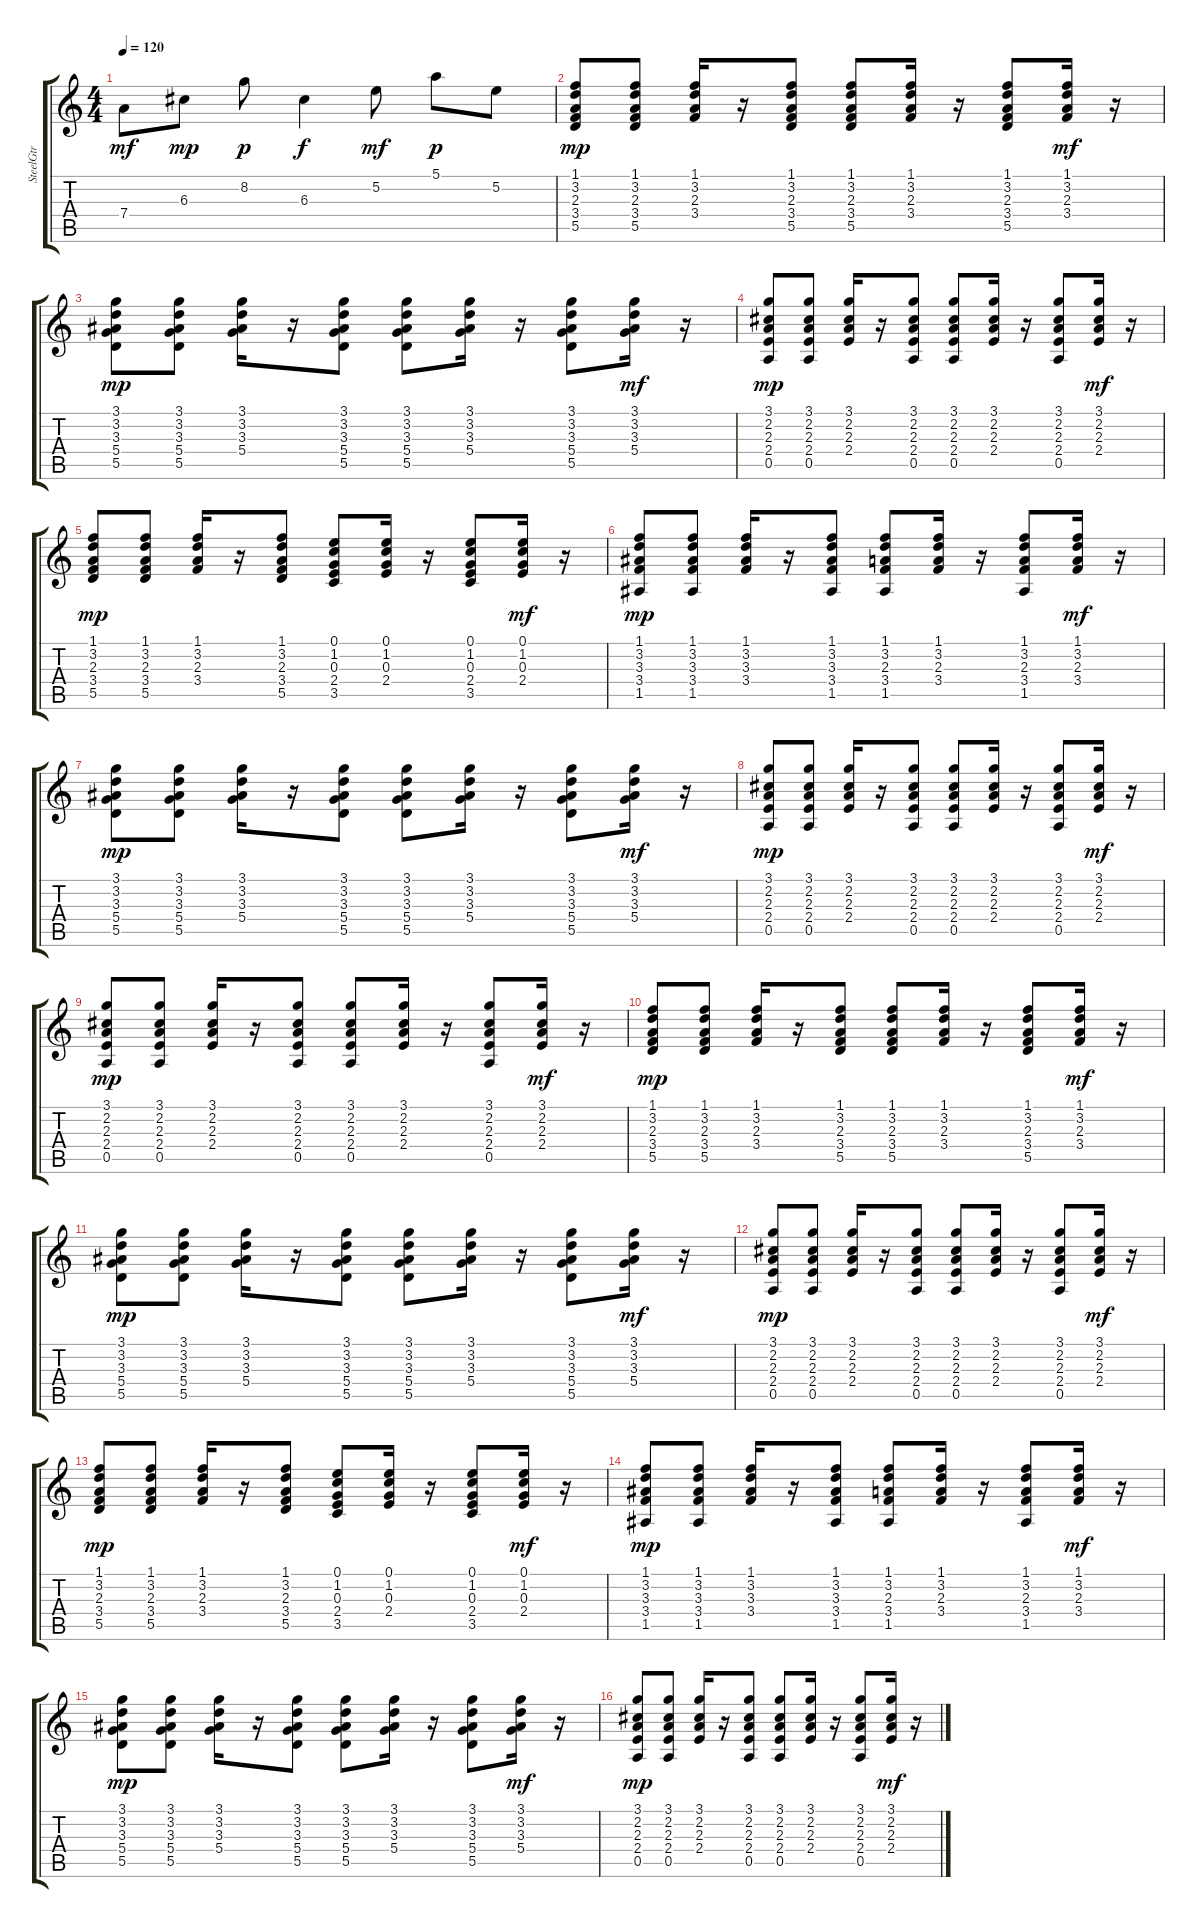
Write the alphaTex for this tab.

\track ("SteelGtr" "SteelGtr") {instrument acousticguitarsteel}
\staff {score tabs}
\tuning (E4 B3 G3 D3 A2 E2) {hide}
\ts (4 4)
\tempo 120
\clef g2
\ks c
7.4.8{dy mf} 6.3.8{dy mp} 8.2.8{dy p} 6.3.4{dy f} 5.2.8{dy mf} 5.1.8{dy p} 5.2.8 |
(1.1 3.2 2.3 3.4 5.5).8{dy mp} (1.1 3.2 2.3 3.4 5.5).8 (1.1 3.2 2.3 3.4).16 r.16 (1.1 3.2 2.3 3.4 5.5).8 (1.1 3.2 2.3 3.4 5.5).8 (1.1 3.2 2.3 3.4).16 r.16 (1.1 3.2 2.3 3.4 5.5).8 (1.1 3.2 2.3 3.4).16{dy mf} r.16 |
(3.1 3.2 3.3 5.4 5.5).8{dy mp} (3.1 3.2 3.3 5.4 5.5).8 (3.1 3.2 3.3 5.4).16 r.16 (3.1 3.2 3.3 5.4 5.5).8 (3.1 3.2 3.3 5.4 5.5).8 (3.1 3.2 3.3 5.4).16 r.16 (3.1 3.2 3.3 5.4 5.5).8 (3.1 3.2 3.3 5.4).16{dy mf} r.16 |
(3.1 2.2 2.3 2.4 0.5).8{dy mp} (3.1 2.2 2.3 2.4 0.5).8 (3.1 2.2 2.3 2.4).16 r.16 (3.1 2.2 2.3 2.4 0.5).8 (3.1 2.2 2.3 2.4 0.5).8 (3.1 2.2 2.3 2.4).16 r.16 (3.1 2.2 2.3 2.4 0.5).8 (3.1 2.2 2.3 2.4).16{dy mf} r.16 |
(1.1 3.2 2.3 3.4 5.5).8{dy mp} (1.1 3.2 2.3 3.4 5.5).8 (1.1 3.2 2.3 3.4).16 r.16 (1.1 3.2 2.3 3.4 5.5).8 (0.1 1.2 0.3 2.4 3.5).8 (0.1 1.2 0.3 2.4).16 r.16 (0.1 1.2 0.3 2.4 3.5).8 (0.1 1.2 0.3 2.4).16{dy mf} r.16 |
(1.1 3.2 3.3 3.4 1.5).8{dy mp} (1.1 3.2 3.3 3.4 1.5).8 (1.1 3.2 3.3 3.4).16 r.16 (1.1 3.2 3.3 3.4 1.5).8 (1.1 3.2 2.3 3.4 1.5).8 (1.1 3.2 2.3 3.4).16 r.16 (1.1 3.2 2.3 3.4 1.5).8 (1.1 3.2 2.3 3.4).16{dy mf} r.16 |
(3.1 3.2 3.3 5.4 5.5).8{dy mp} (3.1 3.2 3.3 5.4 5.5).8 (3.1 3.2 3.3 5.4).16 r.16 (3.1 3.2 3.3 5.4 5.5).8 (3.1 3.2 3.3 5.4 5.5).8 (3.1 3.2 3.3 5.4).16 r.16 (3.1 3.2 3.3 5.4 5.5).8 (3.1 3.2 3.3 5.4).16{dy mf} r.16 |
(3.1 2.2 2.3 2.4 0.5).8{dy mp} (3.1 2.2 2.3 2.4 0.5).8 (3.1 2.2 2.3 2.4).16 r.16 (3.1 2.2 2.3 2.4 0.5).8 (3.1 2.2 2.3 2.4 0.5).8 (3.1 2.2 2.3 2.4).16 r.16 (3.1 2.2 2.3 2.4 0.5).8 (3.1 2.2 2.3 2.4).16{dy mf} r.16 |
(3.1 2.2 2.3 2.4 0.5).8{dy mp} (3.1 2.2 2.3 2.4 0.5).8 (3.1 2.2 2.3 2.4).16 r.16 (3.1 2.2 2.3 2.4 0.5).8 (3.1 2.2 2.3 2.4 0.5).8 (3.1 2.2 2.3 2.4).16 r.16 (3.1 2.2 2.3 2.4 0.5).8 (3.1 2.2 2.3 2.4).16{dy mf} r.16 |
(1.1 3.2 2.3 3.4 5.5).8{dy mp} (1.1 3.2 2.3 3.4 5.5).8 (1.1 3.2 2.3 3.4).16 r.16 (1.1 3.2 2.3 3.4 5.5).8 (1.1 3.2 2.3 3.4 5.5).8 (1.1 3.2 2.3 3.4).16 r.16 (1.1 3.2 2.3 3.4 5.5).8 (1.1 3.2 2.3 3.4).16{dy mf} r.16 |
(3.1 3.2 3.3 5.4 5.5).8{dy mp} (3.1 3.2 3.3 5.4 5.5).8 (3.1 3.2 3.3 5.4).16 r.16 (3.1 3.2 3.3 5.4 5.5).8 (3.1 3.2 3.3 5.4 5.5).8 (3.1 3.2 3.3 5.4).16 r.16 (3.1 3.2 3.3 5.4 5.5).8 (3.1 3.2 3.3 5.4).16{dy mf} r.16 |
(3.1 2.2 2.3 2.4 0.5).8{dy mp} (3.1 2.2 2.3 2.4 0.5).8 (3.1 2.2 2.3 2.4).16 r.16 (3.1 2.2 2.3 2.4 0.5).8 (3.1 2.2 2.3 2.4 0.5).8 (3.1 2.2 2.3 2.4).16 r.16 (3.1 2.2 2.3 2.4 0.5).8 (3.1 2.2 2.3 2.4).16{dy mf} r.16 |
(1.1 3.2 2.3 3.4 5.5).8{dy mp} (1.1 3.2 2.3 3.4 5.5).8 (1.1 3.2 2.3 3.4).16 r.16 (1.1 3.2 2.3 3.4 5.5).8 (0.1 1.2 0.3 2.4 3.5).8 (0.1 1.2 0.3 2.4).16 r.16 (0.1 1.2 0.3 2.4 3.5).8 (0.1 1.2 0.3 2.4).16{dy mf} r.16 |
(1.1 3.2 3.3 3.4 1.5).8{dy mp} (1.1 3.2 3.3 3.4 1.5).8 (1.1 3.2 3.3 3.4).16 r.16 (1.1 3.2 3.3 3.4 1.5).8 (1.1 3.2 2.3 3.4 1.5).8 (1.1 3.2 2.3 3.4).16 r.16 (1.1 3.2 2.3 3.4 1.5).8 (1.1 3.2 2.3 3.4).16{dy mf} r.16 |
(3.1 3.2 3.3 5.4 5.5).8{dy mp} (3.1 3.2 3.3 5.4 5.5).8 (3.1 3.2 3.3 5.4).16 r.16 (3.1 3.2 3.3 5.4 5.5).8 (3.1 3.2 3.3 5.4 5.5).8 (3.1 3.2 3.3 5.4).16 r.16 (3.1 3.2 3.3 5.4 5.5).8 (3.1 3.2 3.3 5.4).16{dy mf} r.16 |
(3.1 2.2 2.3 2.4 0.5).8{dy mp} (3.1 2.2 2.3 2.4 0.5).8 (3.1 2.2 2.3 2.4).16 r.16 (3.1 2.2 2.3 2.4 0.5).8 (3.1 2.2 2.3 2.4 0.5).8 (3.1 2.2 2.3 2.4).16 r.16 (3.1 2.2 2.3 2.4 0.5).8 (3.1 2.2 2.3 2.4).16{dy mf} r.16
